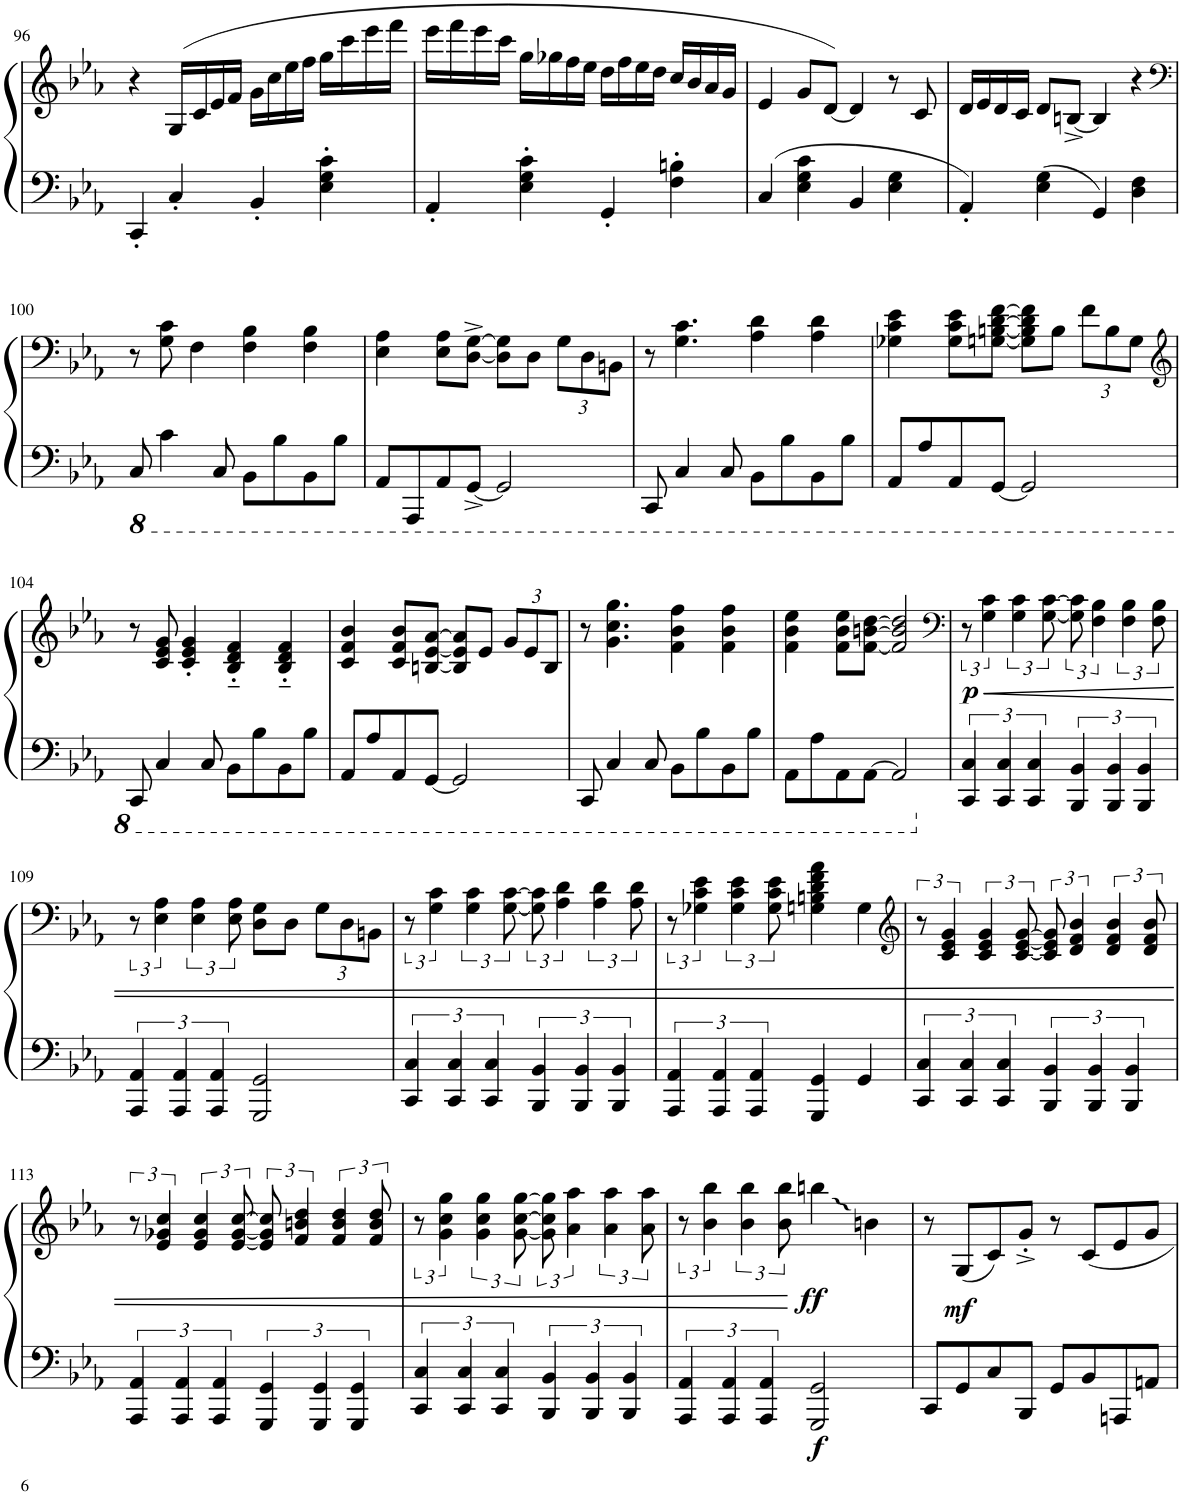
**kern	**kern	**dynam
*part1	*part1	*part1
*staff2	*staff1	*staff1/2
*I"Piano	*	*
*I'Pno.	*	*
!!LO:PB:g=z
*clefF4	*clefG2	*
*k[b-e-a-]	*k[b-e-a-]	*
*M4/4	*M4/4	*
=96	=96	=96
4CC'/	4r	.
4C'/	(16G/LL	.
.	16c/	.
.	16e-/	.
.	16f/JJ	.
4BB-'/	16g\LL	.
.	16cc\	.
.	16ee-\	.
.	16ff\JJ	.
4E-\' 4G\' 4c\'	16gg\LL	.
.	16ccc\	.
.	16eee-\	.
.	16fff\JJ	.
=97	=97	=97
4AA-'/	16eee-\LL	.
.	16fff\	.
.	16eee-\	.
.	16ccc\JJ	.
4E-\' 4G\' 4c\'	16gg\LL	.
.	16gg-X\	.
.	16ff\	.
.	16ee-\JJ	.
4GG'/	16dd\LL	.
.	16ff\	.
.	16ee-\	.
.	16dd\JJ	.
4F\' 4Bn\'	16cc/LL	.
.	16b-/	.
.	16a-/	.
.	16g/JJ	.
=98	=98	=98
4C/	4e-/	.
4E-\ 4G\ 4c\	8g/L	.
.	[8d/J)	.
4BB-/	4d/]	.
4E-\ 4G\	8r	.
.	8c/	.
=99	=99	=99
4AA-'/	16d/LL	.
.	16e-/	.
.	16d/	.
.	16c/JJ	.
4E-\ 4G\	8d/L	.
.	[8Bn^/J	.
4GG/	4B/]	.
4D\ 4F\	4r	.
!!LO:LB:g=z
=100	=100	=100
*	*clefF4	*
*8ba	*	*
8CC/	8r	.
4C\	8G\ 8c\	.
.	4F\	.
8CC/	.	.
8BBB-\L	4F\ 4B-\	.
8BB-\	.	.
8BBB-\	4F\ 4B-\	.
8BB-\J	.	.
=101	=101	=101
8AAA-/L	4E-\ 4A-\	.
8AAAA-/	.	.
8AAA-/	8E-\ 8A-\L	.
[8GGG^/J	[8D\^ [8G\^J	.
2GGG/]	8D\] 8G\]L	.
.	8D\J	.
*	*Xbrackettup	*
.	12G\L	.
.	12D\	.
.	12BBn\J	.
=102	=102	=102
8CCC/	8r	.
4CC/	4.G\ 4.c\	.
8CC/	.	.
8BBB-\L	4A-\ 4d\	.
8BB-\	.	.
8BBB-\	4A-\ 4d\	.
8BB-\J	.	.
=103	=103	=103
8AAA-/L	4G-X\ 4c\ 4e-\	.
8AA-/	.	.
8AAA-/	8G-\ 8c\ 8e-\L	.
[8GGG/J	[8Gn\ [8Bn\ [8d\ [8f\J	.
2GGG/]	8G\] 8B\] 8d\] 8f\]L	.
.	8B\J	.
.	12f\L	.
.	12B\	.
.	12G\J	.
!!LO:LB:g=z
=104	=104	=104
*	*clefG2	*
8CCC/	8r	.
4CC/	8c/ 8e-/ 8g/	.
.	4c/' 4e-/' 4g/'	.
8CC/	.	.
8BBB-\L	4B-/'~ 4d/'~ 4f/'~	.
8BB-\	.	.
8BBB-\	4B-/'~ 4d/'~ 4f/'~	.
8BB-\J	.	.
=105	=105	=105
8AAA-/L	4c/ 4f/ 4b-/	.
8AA-/	.	.
8AAA-/	8c/ 8f/ 8b-/L	.
[8GGG/J	[8Bn/ [8e-/ [8a-/J	.
2GGG/]	8B/] 8e-/] 8a-/]L	.
.	8e-/J	.
.	12g/L	.
.	12e-/	.
.	12B/J	.
=106	=106	=106
8CCC/	8r	.
4CC/	4.g\ 4.cc\ 4.gg\	.
8CC/	.	.
8BBB-\L	4f\ 4b-\ 4ff\	.
8BB-\	.	.
8BBB-\	4f\ 4b-\ 4ff\	.
8BB-\J	.	.
=107	=107	=107
8AAA-\L	4f\ 4b-\ 4ee-\	.
8AA-\	.	.
8AAA-\	8f\ 8b-\ 8ee-\L	.
[8AAA-\J	[8f\ [8bn\ [8dd\J	.
2AAA-/]	2f/] 2b/] 2dd/]	.
=108	=108	=108
*	*clefF4	*
*X8ba	*	*
*	*brackettup	*
!	!	!LO:HP:b
!	!	!LO:DY:n=1:b
6CC/ 6C/	12r	< p
.	6G\ 6c\	.
6CC/ 6C/	.	.
.	6G\ 6c\	.
6CC/ 6C/	.	.
.	[12G\ [12c\	.
6BBB-/ 6BB-/	12G\] 12c\]	.
.	6F\ 6B-\	.
6BBB-/ 6BB-/	.	.
.	6F\ 6B-\	.
6BBB-/ 6BB-/	.	.
.	12F\ 12B-\	.
!!LO:LB:g=z
=109	=109	=109
6AAA-/ 6AA-/	12r	.
.	6E-\ 6A-\	.
6AAA-/ 6AA-/	.	.
.	6E-\ 6A-\	.
6AAA-/ 6AA-/	.	.
.	12E-\ 12A-\	.
2GGG/ 2GG/	8D\ 8G\L	.
.	8D\J	.
*	*Xbrackettup	*
.	12G\L	.
.	12D\	.
.	12BBn\J	.
=110	=110	=110
*	*brackettup	*
6CC/ 6C/	12r	.
.	6G\ 6c\	.
6CC/ 6C/	.	.
.	6G\ 6c\	.
6CC/ 6C/	.	.
.	[12G\ [12c\	.
6BBB-/ 6BB-/	12G\] 12c\]	.
.	6A-\ 6d\	.
6BBB-/ 6BB-/	.	.
.	6A-\ 6d\	.
6BBB-/ 6BB-/	.	.
.	12A-\ 12d\	.
=111	=111	=111
6AAA-/ 6AA-/	12r	.
.	6G-X\ 6c\ 6e-\	.
6AAA-/ 6AA-/	.	.
.	6G-\ 6c\ 6e-\	.
6AAA-/ 6AA-/	.	.
.	12G-\ 12c\ 12e-\	.
4GGG/ 4GG/	4Gn\ 4Bn\ 4d\ 4f\ 4a-\	.
4GG/	4G\	.
=112	=112	=112
*	*clefG2	*
6CC/ 6C/	12r	.
.	6c/ 6e-/ 6g/	.
6CC/ 6C/	.	.
.	6c/ 6e-/ 6g/	.
6CC/ 6C/	.	.
.	[12c/ [12e-/ [12g/	.
6BBB-/ 6BB-/	12c/] 12e-/] 12g/]	.
.	6d/ 6f/ 6b-/	.
6BBB-/ 6BB-/	.	.
.	6d/ 6f/ 6b-/	.
6BBB-/ 6BB-/	.	.
.	12d/ 12f/ 12b-/	.
!!LO:LB:g=z
=113	=113	=113
6AAA-/ 6AA-/	12r	.
.	6e-/ 6g-X/ 6cc/	.
6AAA-/ 6AA-/	.	.
.	6e-/ 6g-/ 6cc/	.
6AAA-/ 6AA-/	.	.
.	[12e-/ [12g-/ [12cc/	.
6GGG/ 6GG/	12e-/] 12g-/] 12cc/]	.
.	6f/ 6bn/ 6dd/	.
6GGG/ 6GG/	.	.
.	6f/ 6b/ 6dd/	.
6GGG/ 6GG/	.	.
.	12f/ 12b/ 12dd/	.
=114	=114	=114
6CC/ 6C/	12r	.
.	6g\ 6cc\ 6gg\	.
6CC/ 6C/	.	.
.	6g\ 6cc\ 6gg\	.
6CC/ 6C/	.	.
.	[12g\ [12cc\ [12gg\	.
6BBB-/ 6BB-/	12g\] 12cc\] 12gg\]	.
.	6a-\ 6aa-\	.
6BBB-/ 6BB-/	.	.
.	6a-\ 6aa-\	.
6BBB-/ 6BB-/	.	.
.	12a-\ 12aa-\	.
=115	=115	=115
6AAA-/ 6AA-/	12r	.
.	6b-\ 6bb-\	.
6AAA-/ 6AA-/	.	.
.	6b-\ 6bb-\	.
6AAA-/ 6AA-/	.	.
.	12b-\ 12bb-\	.
!	!	!LO:DY:n=1:b=2
!	!	!LO:DY:n=2:b
2GGG/ 2GG/	4bbn\	[ f ff
.	4bn\	.
=116	=116	=116
8CC/L	8r	.
!	!	!LO:DY:b
8GG/	(8G/L	mf
8C/	8c/)	.
8BBB-/J	8g'^/J	.
8GG/L	8r	.
8BB-/	8c/L	.
8AAAn/	8e-/	.
8AAn/J	8g/J	.
=	=	=
*-	*-	*-
